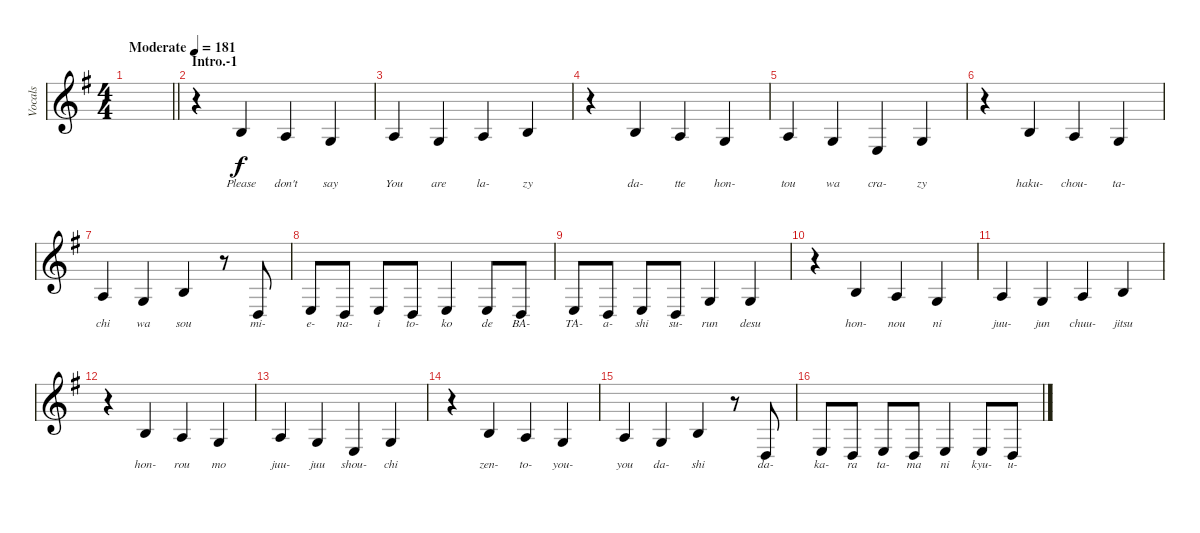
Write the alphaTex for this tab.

\track ("Vocals" "Vocals") {instrument cello}
\staff {score}
\tuning (E4 B3 G3 D3 A2 E2) {hide}
\ts (4 4)
\tempo (181 "Moderate")
\clef g2
\barLineRight lightlight
\ks g
|
\section ("" "Intro.-1")
r.4 0.2.4{lyrics (0 "Please") lyrics (1 "") lyrics (2 "") lyrics (3 "") lyrics (4 "")} 2.3.4{lyrics (0 "don't") lyrics (1 "") lyrics (2 "") lyrics (3 "") lyrics (4 "")} 0.3.4{lyrics (0 "say") lyrics (1 "") lyrics (2 "") lyrics (3 "") lyrics (4 "")} |
2.3.4{lyrics (0 "You") lyrics (1 "") lyrics (2 "") lyrics (3 "") lyrics (4 "")} 0.3.4{lyrics (0 "are") lyrics (1 "") lyrics (2 "") lyrics (3 "") lyrics (4 "")} 2.3.4{lyrics (0 "la-") lyrics (1 "") lyrics (2 "") lyrics (3 "") lyrics (4 "")} 0.2.4{lyrics (0 "zy") lyrics (1 "") lyrics (2 "") lyrics (3 "") lyrics (4 "")} |
r.4 0.2.4{lyrics (0 "da-") lyrics (1 "") lyrics (2 "") lyrics (3 "") lyrics (4 "")} 2.3.4{lyrics (0 "tte") lyrics (1 "") lyrics (2 "") lyrics (3 "") lyrics (4 "")} 0.3.4{lyrics (0 "hon-") lyrics (1 "") lyrics (2 "") lyrics (3 "") lyrics (4 "")} |
2.3.4{lyrics (0 "tou") lyrics (1 "") lyrics (2 "") lyrics (3 "") lyrics (4 "")} 0.3.4{lyrics (0 "wa") lyrics (1 "") lyrics (2 "") lyrics (3 "") lyrics (4 "")} 2.4.4{lyrics (0 "cra-") lyrics (1 "") lyrics (2 "") lyrics (3 "") lyrics (4 "")} 0.3.4{lyrics (0 "zy") lyrics (1 "") lyrics (2 "") lyrics (3 "") lyrics (4 "")} |
r.4 0.2.4{lyrics (0 "haku-") lyrics (1 "") lyrics (2 "") lyrics (3 "") lyrics (4 "")} 2.3.4{lyrics (0 "chou-") lyrics (1 "") lyrics (2 "") lyrics (3 "") lyrics (4 "")} 0.3.4{lyrics (0 "ta-") lyrics (1 "") lyrics (2 "") lyrics (3 "") lyrics (4 "")} |
2.3.4{lyrics (0 "chi") lyrics (1 "") lyrics (2 "") lyrics (3 "") lyrics (4 "")} 0.3.4{lyrics (0 "wa") lyrics (1 "") lyrics (2 "") lyrics (3 "") lyrics (4 "")} 0.2.4{lyrics (0 "sou") lyrics (1 "") lyrics (2 "") lyrics (3 "") lyrics (4 "")} r.8 0.4.8{lyrics (0 "mi-") lyrics (1 "") lyrics (2 "") lyrics (3 "") lyrics (4 "")} |
2.4.8{lyrics (0 "e-") lyrics (1 "") lyrics (2 "") lyrics (3 "") lyrics (4 "")} 0.4.8{lyrics (0 "na-") lyrics (1 "") lyrics (2 "") lyrics (3 "") lyrics (4 "")} 2.4.8{lyrics (0 "i") lyrics (1 "") lyrics (2 "") lyrics (3 "") lyrics (4 "")} 0.4.8{lyrics (0 "to-") lyrics (1 "") lyrics (2 "") lyrics (3 "") lyrics (4 "")} 2.4.4{lyrics (0 "ko") lyrics (1 "") lyrics (2 "") lyrics (3 "") lyrics (4 "")} 2.4.8{lyrics (0 "de") lyrics (1 "") lyrics (2 "") lyrics (3 "") lyrics (4 "")} 0.4.8{lyrics (0 "BA-") lyrics (1 "") lyrics (2 "") lyrics (3 "") lyrics (4 "")} |
2.4.8{lyrics (0 "TA-") lyrics (1 "") lyrics (2 "") lyrics (3 "") lyrics (4 "")} 0.4.8{lyrics (0 "a-") lyrics (1 "") lyrics (2 "") lyrics (3 "") lyrics (4 "")} 2.4.8{lyrics (0 "shi") lyrics (1 "") lyrics (2 "") lyrics (3 "") lyrics (4 "")} 0.4.8{lyrics (0 "su-") lyrics (1 "") lyrics (2 "") lyrics (3 "") lyrics (4 "")} 0.3.4{lyrics (0 "run") lyrics (1 "") lyrics (2 "") lyrics (3 "") lyrics (4 "")} 0.3.4{lyrics (0 "desu") lyrics (1 "") lyrics (2 "") lyrics (3 "") lyrics (4 "")} |
r.4 0.2.4{lyrics (0 "hon-") lyrics (1 "") lyrics (2 "") lyrics (3 "") lyrics (4 "")} 2.3.4{lyrics (0 "nou") lyrics (1 "") lyrics (2 "") lyrics (3 "") lyrics (4 "")} 0.3.4{lyrics (0 "ni") lyrics (1 "") lyrics (2 "") lyrics (3 "") lyrics (4 "")} |
2.3.4{lyrics (0 "juu-") lyrics (1 "") lyrics (2 "") lyrics (3 "") lyrics (4 "")} 0.3.4{lyrics (0 "jun") lyrics (1 "") lyrics (2 "") lyrics (3 "") lyrics (4 "")} 2.3.4{lyrics (0 "chuu-") lyrics (1 "") lyrics (2 "") lyrics (3 "") lyrics (4 "")} 0.2.4{lyrics (0 "jitsu") lyrics (1 "") lyrics (2 "") lyrics (3 "") lyrics (4 "")} |
r.4 0.2.4{lyrics (0 "hon-") lyrics (1 "") lyrics (2 "") lyrics (3 "") lyrics (4 "")} 2.3.4{lyrics (0 "rou") lyrics (1 "") lyrics (2 "") lyrics (3 "") lyrics (4 "")} 0.3.4{lyrics (0 "mo") lyrics (1 "") lyrics (2 "") lyrics (3 "") lyrics (4 "")} |
2.3.4{lyrics (0 "juu-") lyrics (1 "") lyrics (2 "") lyrics (3 "") lyrics (4 "")} 0.3.4{lyrics (0 "juu") lyrics (1 "") lyrics (2 "") lyrics (3 "") lyrics (4 "")} 2.4.4{lyrics (0 "shou-") lyrics (1 "") lyrics (2 "") lyrics (3 "") lyrics (4 "")} 0.3.4{lyrics (0 "chi") lyrics (1 "") lyrics (2 "") lyrics (3 "") lyrics (4 "")} |
r.4 0.2.4{lyrics (0 "zen-") lyrics (1 "") lyrics (2 "") lyrics (3 "") lyrics (4 "")} 2.3.4{lyrics (0 "to-") lyrics (1 "") lyrics (2 "") lyrics (3 "") lyrics (4 "")} 0.3.4{lyrics (0 "you-") lyrics (1 "") lyrics (2 "") lyrics (3 "") lyrics (4 "")} |
2.3.4{lyrics (0 "you") lyrics (1 "") lyrics (2 "") lyrics (3 "") lyrics (4 "")} 0.3.4{lyrics (0 "da-") lyrics (1 "") lyrics (2 "") lyrics (3 "") lyrics (4 "")} 0.2.4{lyrics (0 "shi") lyrics (1 "") lyrics (2 "") lyrics (3 "") lyrics (4 "")} r.8 0.4.8{lyrics (0 "da-") lyrics (1 "") lyrics (2 "") lyrics (3 "") lyrics (4 "")} |
2.4.8{lyrics (0 "ka-") lyrics (1 "") lyrics (2 "") lyrics (3 "") lyrics (4 "")} 0.4.8{lyrics (0 "ra") lyrics (1 "") lyrics (2 "") lyrics (3 "") lyrics (4 "")} 2.4.8{lyrics (0 "ta-") lyrics (1 "") lyrics (2 "") lyrics (3 "") lyrics (4 "")} 0.4.8{lyrics (0 "ma") lyrics (1 "") lyrics (2 "") lyrics (3 "") lyrics (4 "")} 2.4.4{lyrics (0 "ni") lyrics (1 "") lyrics (2 "") lyrics (3 "") lyrics (4 "")} 2.4.8{lyrics (0 "kyu-") lyrics (1 "") lyrics (2 "") lyrics (3 "") lyrics (4 "")} 0.4.8{lyrics (0 "u-") lyrics (1 "") lyrics (2 "") lyrics (3 "") lyrics (4 "")}
